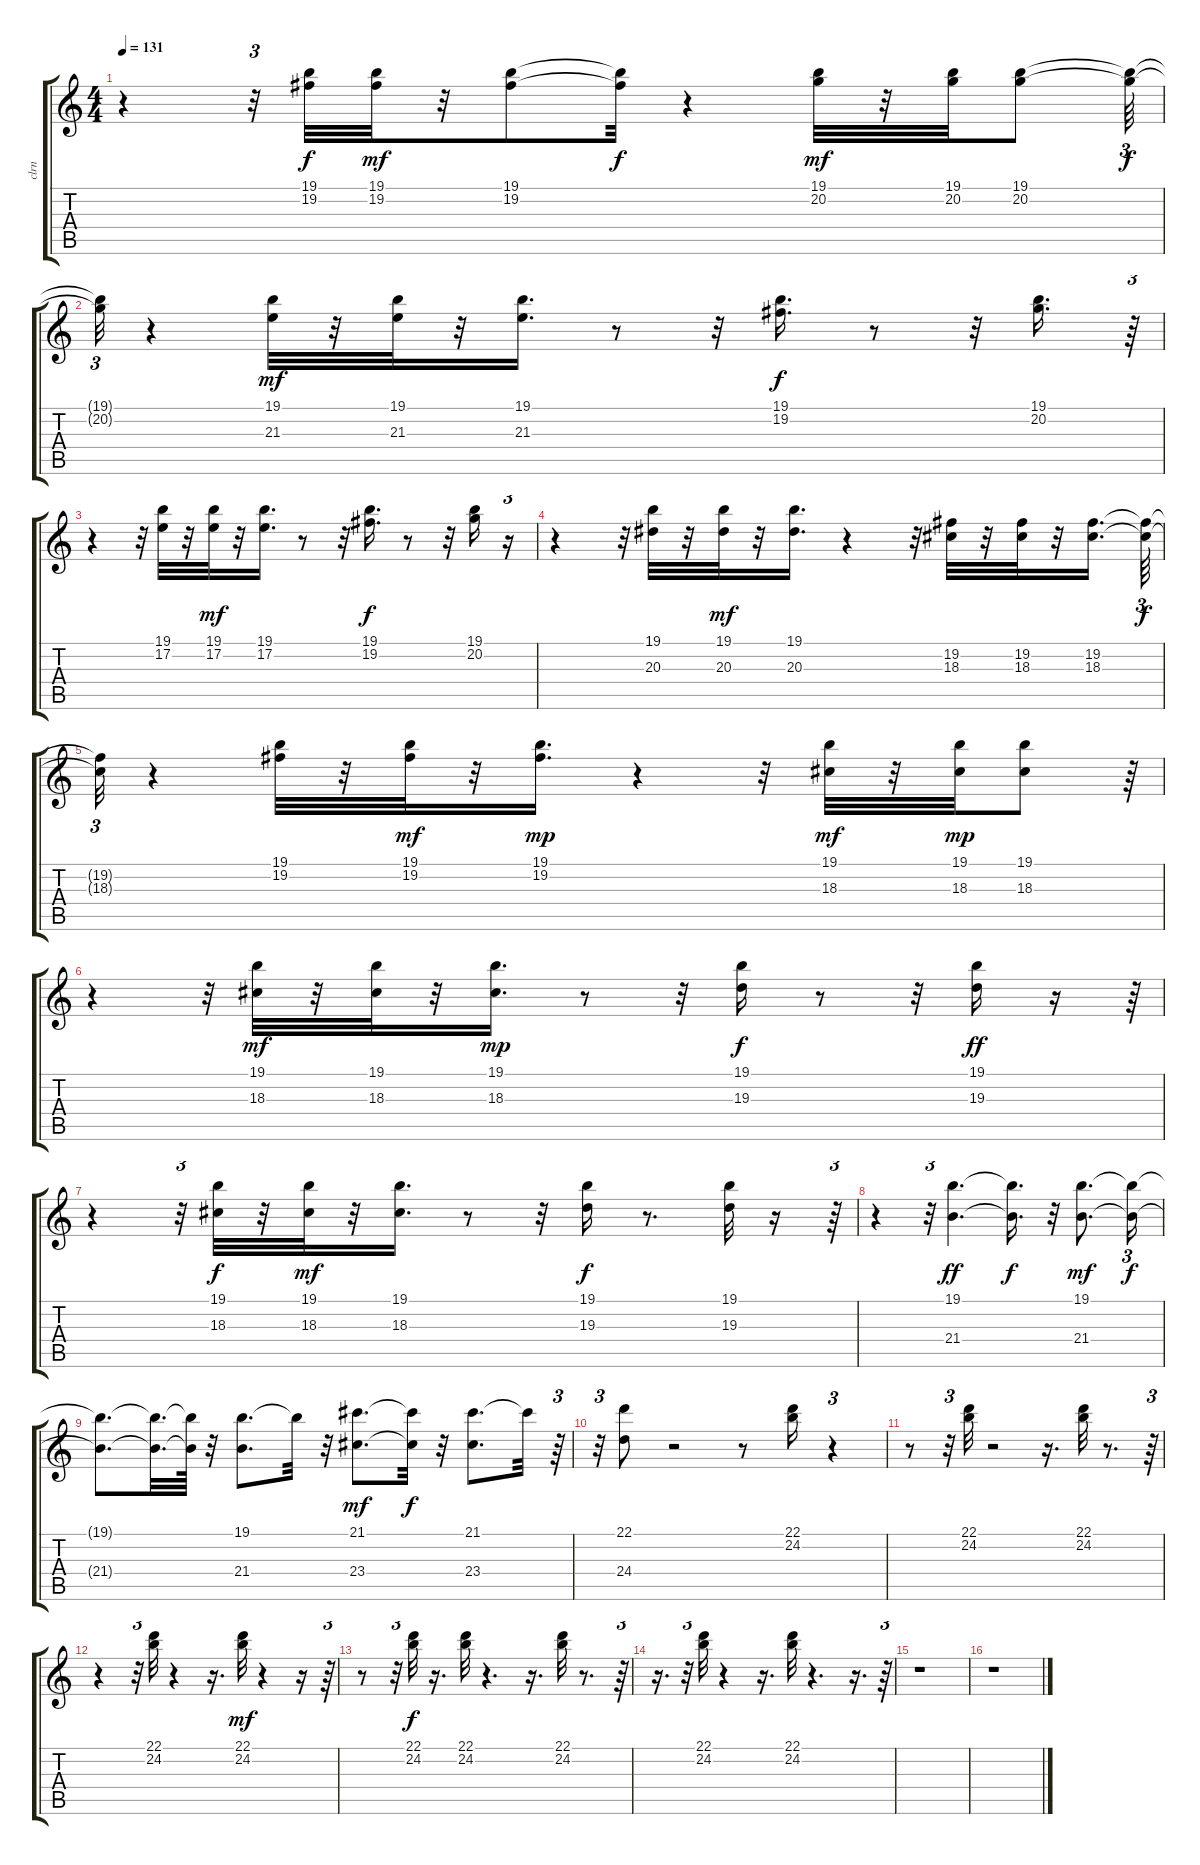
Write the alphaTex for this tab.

\track ("clrn" "clrn") {instrument clarinet}
\staff {score tabs}
\tuning (E4 B3 G3 D3 A2 E2) {hide}
\ts (4 4)
\tempo 131
\clef g2
\ks c
r.4{dy mf} r.32{tu (3 2)} (19.1 19.2).32{dy f} (19.1 19.2).32{dy mf} r.32 (19.1 19.2).8 (19.1{t} 19.2{t}).32{dy f} r.4 (19.1 20.2).32{dy mf} r.32 (19.1 20.2).32 (19.1 20.2).8 (19.1{t} 20.2{t}).64{tu (3 2) dy f} |
(19.1{t} 20.2{t}).32{tu (3 2)} r.4 (19.1 21.3).32{dy mf} r.32 (19.1 21.3).32 r.32 (19.1 21.3).16{d} r.8 r.32 (19.1 19.2).16{d dy f} r.8 r.32 (19.1 20.2).16{d} r.64{tu (3 2)} |
r.4 r.32{tu (3 2)} (19.1 17.2).32 r.32 (19.1 17.2).32{dy mf} r.32 (19.1 17.2).16{d} r.8 r.32 (19.1 19.2).16{d dy f} r.8 r.32 (19.1 20.2).16 r.16{tu (3 2)} |
r.4 r.32{tu (3 2)} (19.1 20.3).32 r.32 (19.1 20.3).32{dy mf} r.32 (19.1 20.3).16{d} r.4 r.32 (19.2 18.3).32 r.32 (19.2 18.3).32 r.32 (19.2 18.3).16{d} (19.2{t} 18.3{t}).64{tu (3 2) dy f} |
(19.2{t} 18.3{t}).32{tu (3 2)} r.4 (19.1 19.2).32 r.32 (19.1 19.2).32{dy mf} r.32 (19.1 19.2).16{d dy mp} r.4 r.32 (19.1 18.3).32{dy mf} r.32 (19.1 18.3).32{dy mp} (19.1 18.3).8 r.64{tu (3 2)} |
r.4 r.32{tu (3 2)} (19.1 18.3).32{dy mf} r.32 (19.1 18.3).32 r.32 (19.1 18.3).16{d dy mp} r.8 r.32 (19.1 19.3).16{dy f} r.8 r.32 (19.1 19.3).16{dy ff} r.16 r.64{tu (3 2)} |
r.4 r.32{tu (3 2)} (19.1 18.3).32{dy f} r.32 (19.1 18.3).32{dy mf} r.32 (19.1 18.3).16{d} r.8 r.32 (19.1 19.3).16{dy f} r.8{d} (19.1 19.3).32 r.16 r.64{tu (3 2)} |
r.4 r.32{tu (3 2)} (19.1 21.4).4{d dy ff} (19.1{t} 21.4{t}).16{d dy f} r.32 (19.1 21.4).8{d dy mf} (19.1{t} 21.4{t}).16{tu (3 2) dy f} |
(19.1{t} 21.4{t}).8{d} (19.1{t} 21.4{t}).32{d} (19.1{t} 21.4{t}).64 r.32 (19.1 21.4).8{d} 19.1{t}.32 r.32 (21.1 23.4).8{d dy mf} (21.1{t} 23.4{t}).32{dy f} r.32 (21.1 23.4).8{d} 21.1{t}.32 r.64{tu (3 2)} |
r.32{tu (3 2)} (22.1 24.4).8 r.2 r.8 (22.1 24.2).16 r.4{tu (3 2)} |
r.8 r.32{tu (3 2)} (22.1 24.2).32 r.2 r.16{d} (22.1 24.2).32 r.8{d} r.64{tu (3 2)} |
r.4 r.32{tu (3 2)} (22.1 24.2).32 r.4 r.16{d} (22.1 24.2).32{dy mf} r.4 r.16 r.64{tu (3 2)} |
r.8 r.32{tu (3 2)} (22.1 24.2).32{dy f} r.16{d} (22.1 24.2).32 r.4{d} r.16{d} (22.1 24.2).32 r.8{d} r.64{tu (3 2)} |
r.16{d} r.32{tu (3 2)} (22.1 24.2).32 r.4 r.16{d} (22.1 24.2).32 r.4{d} r.16{d} r.64{tu (3 2)} |
r.1 |
r.1
